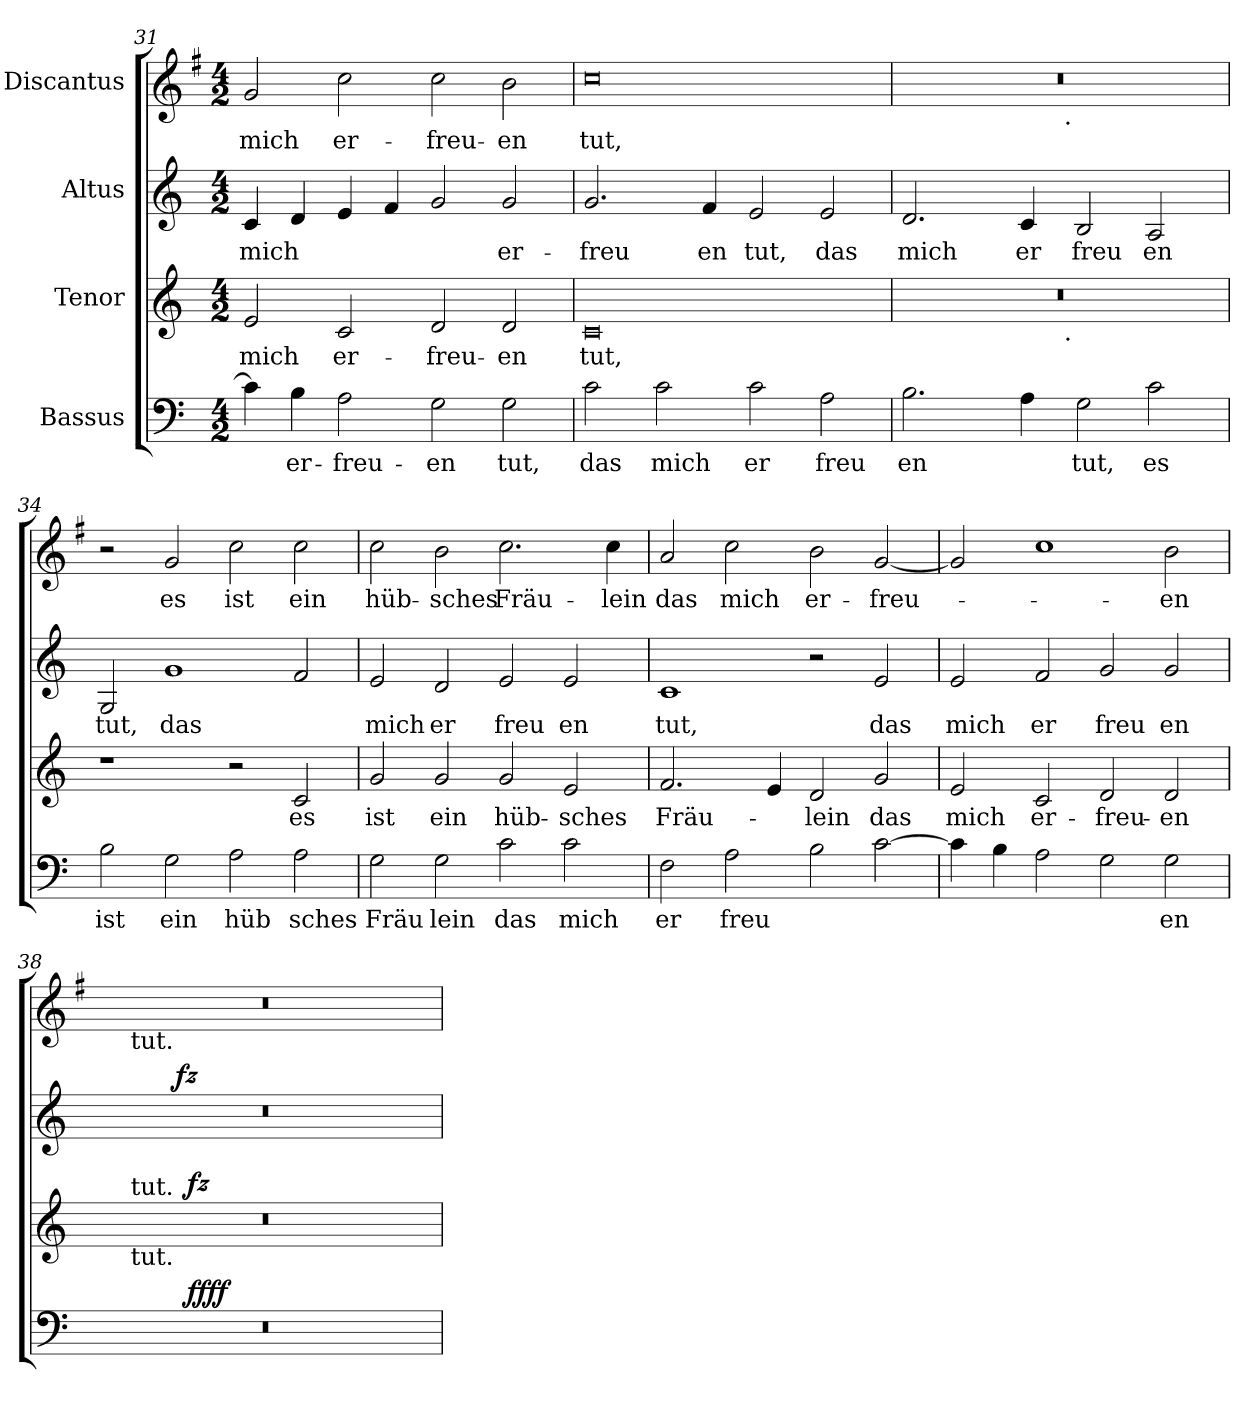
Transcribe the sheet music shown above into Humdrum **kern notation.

**kern	**text	**dynam	**kern	**text	**dynam	**kern	**text	**dynam	**kern	**text
*part4	*part4	*part4	*part3	*part3	*part3	*part2	*part2	*part2	*part1	*part1
*staff4	*staff4	*staff4	*staff3	*staff3	*staff3	*staff2	*staff2	*staff2	*staff1	*staff1
*I"Bassus	*	*	*I"Tenor	*	*	*I"Altus	*	*	*I"Discantus	*
*clefF4	*	*	*clefG2	*	*	*clefG2	*	*	*clefG2	*
*	*	*	*	*	*	*	*	*	*ITrd-3c-5	*
*k[]	*	*	*k[]	*	*	*k[]	*	*	*k[]	*
*C:	*	*	*C:	*	*	*C:	*	*	*C:	*
*M4/2	*	*	*M4/2	*	*	*M4/2	*	*	*M4/2	*
=31	=31	=31	=31	=31	=31	=31	=31	=31	=31	=31
!	!	!	!	!LO:LY:b	!	!	!LO:LY:b	!	!	!LO:LY:b
4c\]	.	.	2e/	mich	.	4c/	mich	.	2cc/	mich
!	!LO:LY:b	!	!	!	!	!	!	!	!	!
4B\	er-	.	.	.	.	4d/	.	.	.	.
!	!LO:LY:b	!	!	!LO:LY:b	!	!	!	!	!	!LO:LY:b
2A\	-freu-	.	2c/	er-	.	4e/	.	.	2ff\	er-
.	.	.	.	.	.	4f/	.	.	.	.
!	!LO:LY:b	!	!	!LO:LY:b	!	!	!	!	!	!LO:LY:b
2G\	-en	.	2d/	-freu-	.	2g/	.	.	2ff\	-freu-
!	!LO:LY:b	!	!	!LO:LY:b	!	!	!LO:LY:b	!	!	!LO:LY:b
2G\	tut,	.	2d/	-en	.	2g/	er-	.	2ee\	-en
!!LO:LB:g=z
=32	=32	=32	=32	=32	=32	=32	=32	=32	=32	=32
!	!LO:LY:b	!	!	!LO:LY:b	!	!	!LO:LY:b	!	!	!LO:LY:b
2c\	das	.	0c	tut,	.	2.g/	-freu	.	0ff	tut,
!	!LO:LY:b	!	!	!	!	!	!	!	!	!
2c\	mich	.	.	.	.	.	.	.	.	.
!	!	!	!	!	!	!	!LO:LY:b	!	!	!
.	.	.	.	.	.	4f/	en	.	.	.
!	!LO:LY:b	!	!	!	!	!	!LO:LY:b	!	!	!
2c\	er	.	.	.	.	2e/	tut,	.	.	.
!	!LO:LY:b	!	!	!	!	!	!LO:LY:b	!	!	!
2A\	freu	.	.	.	.	2e/	das	.	.	.
=33	=33	=33	=33	=33	=33	=33	=33	=33	=33	=33
!	!LO:LY:b	!	!	!	!	!	!LO:LY:b	!	!	!
*	*	*	*^	*	*	*	*	*	*^	*
2.B\	en	.	0r	2ryy	.	.	2.d/	mich	.	0r	2ryy	.
.	.	.	.	4...ryy	.	.	.	.	.	.	4...ryy	.
!	!	!	!	!	!	!	!	!LO:LY:b	!	!	!	!
4A\	.	.	.	.	.	.	4c/	er	.	.	.	.
!	!	!	!	!	!	!	!	!	!	!	!LO:TX:b:t=.	!
!	!	!	!	!LO:TX:b:t=.	!	!	!	!	!	!	!	!
.	.	.	.	1ryy	.	.	.	.	.	.	1ryy	.
!	!LO:LY:b	!	!	!	!	!	!	!LO:LY:b	!	!	!	!
2G\	tut,	.	.	.	.	.	2B/	freu	.	.	.	.
!	!LO:LY:b	!	!	!	!	!	!	!LO:LY:b	!	!	!	!
2c\	es	.	.	.	.	.	2A/	en	.	.	.	.
.	.	.	.	32ryy	.	.	.	.	.	.	32ryy	.
=34	=34	=34	=34	=34	=34	=34	=34	=34	=34	=34	=34	=34
!	!LO:LY:b	!	!	!	!	!	!	!LO:LY:b	!	!	!	!
*	*	*	*v	*v	*	*	*	*	*	*v	*v	*
2B\	ist	.	1r	.	.	2G/	tut,	.	2r	.
!	!LO:LY:b	!	!	!	!	!	!LO:LY:b	!	!	!LO:LY:b
2G\	ein	.	.	.	.	1g	das	.	2cc/	es
!	!LO:LY:b	!	!	!	!	!	!	!	!	!LO:LY:b
2A\	hüb	.	2r	.	.	.	.	.	2ff\	ist
!	!LO:LY:b	!	!	!LO:LY:b	!	!	!	!	!	!LO:LY:b
2A\	sches	.	2c/	es	.	2f/	.	.	2ff\	ein
=35	=35	=35	=35	=35	=35	=35	=35	=35	=35	=35
!	!LO:LY:b	!	!	!LO:LY:b	!	!	!LO:LY:b	!	!	!LO:LY:b
2G\	Fräu	.	2g/	ist	.	2e/	mich	.	2ff\	hüb-
!	!LO:LY:b	!	!	!LO:LY:b	!	!	!LO:LY:b	!	!	!LO:LY:b
2G\	lein	.	2g/	ein	.	2d/	er	.	2ee\	-sches
!	!LO:LY:b	!	!	!LO:LY:b	!	!	!LO:LY:b	!	!	!LO:LY:b
2c\	das	.	2g/	hüb-	.	2e/	freu	.	2.ff\	Fräu-
!	!LO:LY:b	!	!	!LO:LY:b	!	!	!LO:LY:b	!	!	!
2c\	mich	.	2e/	-sches	.	2e/	en	.	.	.
!	!	!	!	!	!	!	!	!	!	!LO:LY:b
.	.	.	.	.	.	.	.	.	4ff\	-lein
=36	=36	=36	=36	=36	=36	=36	=36	=36	=36	=36
!	!LO:LY:b	!	!	!LO:LY:b	!	!	!LO:LY:b	!	!	!LO:LY:b
2F\	er	.	2.f/	Fräu-	.	1c	tut,	.	2dd/	das
!	!LO:LY:b	!	!	!	!	!	!	!	!	!LO:LY:b
2A\	freu	.	.	.	.	.	.	.	2ff\	mich
.	.	.	4e/	.	.	.	.	.	.	.
!	!	!	!	!LO:LY:b	!	!	!	!	!	!LO:LY:b
2B\	.	.	2d/	-lein	.	2r	.	.	2ee\	er-
!	!	!	!	!LO:LY:b	!	!	!LO:LY:b	!	!	!LO:LY:b
[>2c\	.	.	2g/	das	.	2e/	das	.	[<2cc/	-freu-
=37	=37	=37	=37	=37	=37	=37	=37	=37	=37	=37
!	!	!	!	!LO:LY:b	!	!	!LO:LY:b	!	!	!
4c\]	.	.	2e/	mich	.	2e/	mich	.	2cc/]	.
4B\	.	.	.	.	.	.	.	.	.	.
!	!	!	!	!LO:LY:b	!	!	!LO:LY:b	!	!	!
2A\	.	.	2c/	er-	.	2f/	er	.	1ff	.
!	!	!	!	!LO:LY:b	!	!	!LO:LY:b	!	!	!
2G\	.	.	2d/	-freu-	.	2g/	freu	.	.	.
!	!LO:LY:b	!	!	!LO:LY:b	!	!	!LO:LY:b	!	!	!LO:LY:b
2G\	en	.	2d/	-en	.	2g/	en	.	2ee\	-en
=38	=38	=38	=38	=38	=38	=38	=38	=38	=38	=38
*^	*	*	*^	*	*	*^	*	*	*^	*
*	*	*	*	*	*^	*	*	*	*	*	*	*	*	*
0r	4ryy	.	.	0r	4ryy	8.ryy	.	.	0r	4.ryy	.	.	0r	8.ryy	.
!	!	!	!	!	!	!	!	!	!	!	!	!	!	!LO:TX:b:t=tut.	!
!	!	!	!	!	!	!LO:TX:b:t=tut.	!	!	!	!	!	!	!	!	!
!	!	!	!	!	!	!LO:TX:a:t=tut.	!	!	!	!	!	!	!	!	!
.	.	.	.	.	.	1ryy	.	.	.	.	.	.	.	1ryy	.
.	8ryy	.	.	.	8ryy	.	.	.	.	.	.	.	.	.	.
!	!	!	!	!	!	!	!	!	!	!	!	!LO:DY:b	!	!	!
.	32ryy	.	.	.	32ryy	.	.	.	.	1ryy	.	fz	.	.	.
!	!	!	!LO:DY:b	!	!	!	!	!LO:DY:b	!	!	!	!	!	!	!
.	1ryy	.	ffff	.	1ryy	.	.	fz	.	.	.	.	.	.	.
.	.	.	.	.	.	2ryy	.	.	.	.	.	.	.	2ryy	.
.	.	.	.	.	.	.	.	.	.	2ryy	.	.	.	.	.
.	2ryy	.	.	.	2ryy	.	.	.	.	.	.	.	.	.	.
.	.	.	.	.	.	4ryy	.	.	.	.	.	.	.	4ryy	.
.	.	.	.	.	.	.	.	.	.	8ryy	.	.	.	.	.
.	16.ryy	.	.	.	16.ryy	.	.	.	.	.	.	.	.	.	.
.	.	.	.	.	.	16ryy	.	.	.	.	.	.	.	16ryy	.
*v	*v	*	*	*	*	*	*	*	*v	*v	*	*	*v	*v	*
*	*	*	*v	*v	*v	*	*	*	*	*	*	*
=	=	=	=	=	=	=	=	=	=	=
*-	*-	*-	*-	*-	*-	*-	*-	*-	*-	*-
